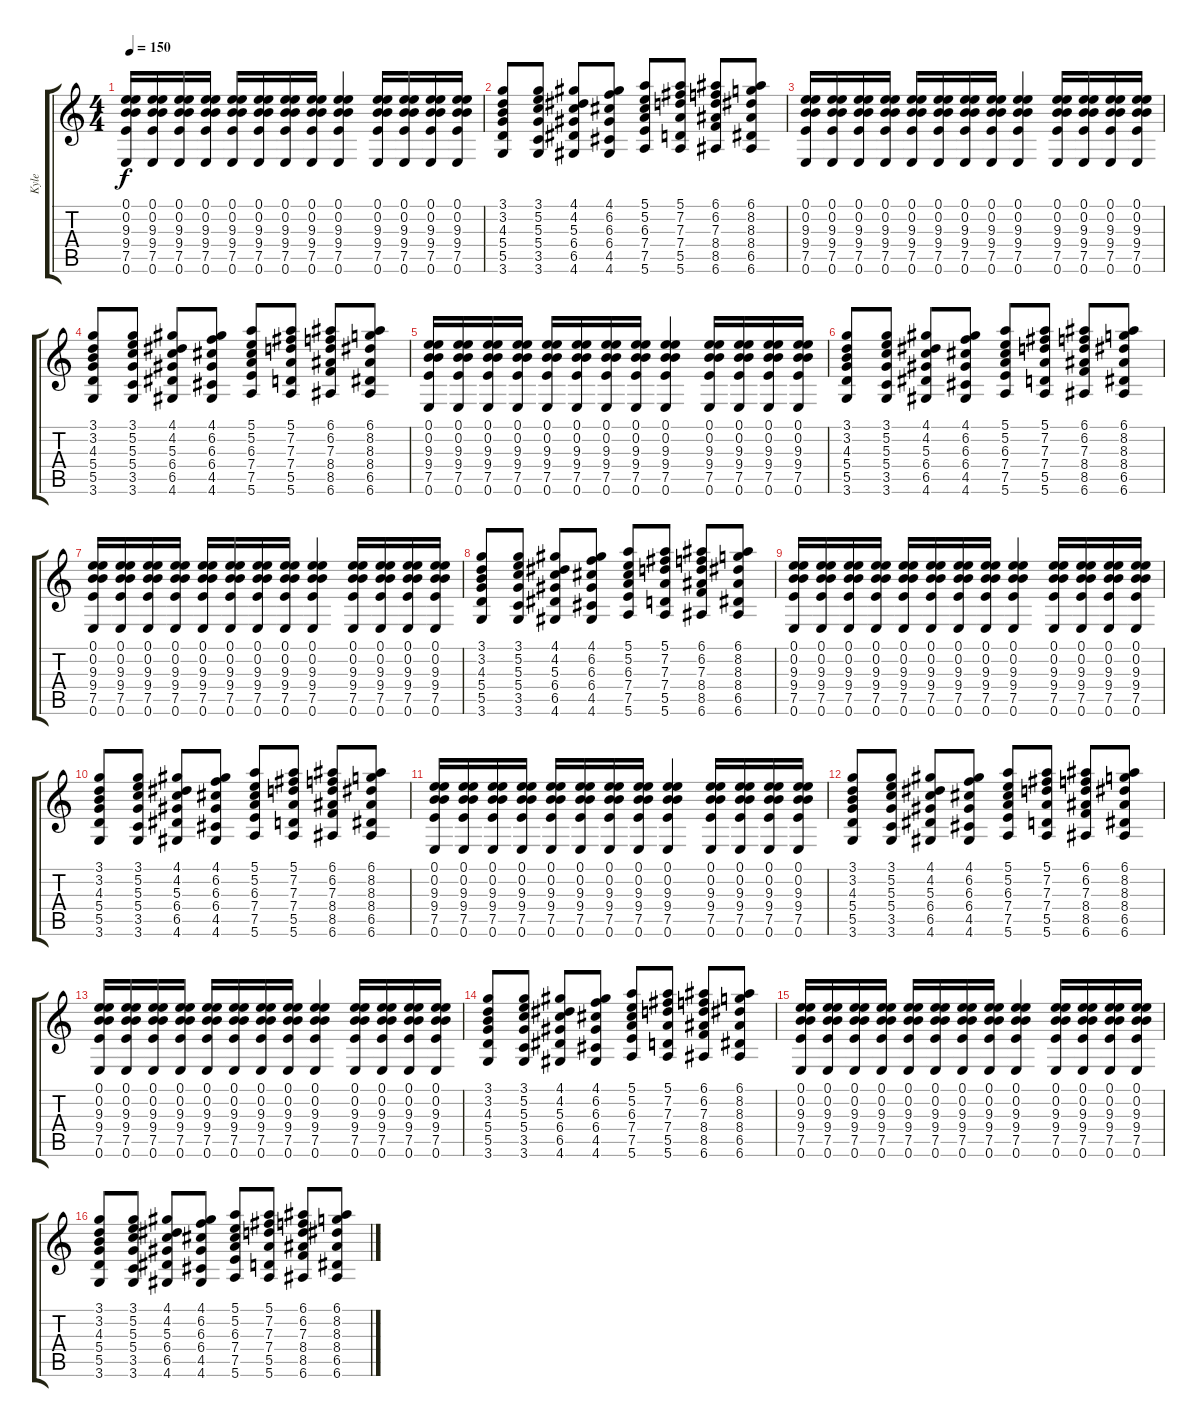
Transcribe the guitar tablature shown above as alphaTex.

\track ("Kyle" "Kyle") {instrument acousticguitarnylon}
\staff {score tabs}
\tuning (E4 B3 G3 D3 A2 E2) {hide}
\ts (4 4)
\tempo 150
\clef g2
\ks c
(0.1 0.2 9.3 9.4 7.5 0.6).16{dy f instrument acousticguitarnylon} (0.1 0.2 9.3 9.4 7.5 0.6).16 (0.1 0.2 9.3 9.4 7.5 0.6).16 (0.1 0.2 9.3 9.4 7.5 0.6).16 (0.1 0.2 9.3 9.4 7.5 0.6).16 (0.1 0.2 9.3 9.4 7.5 0.6).16 (0.1 0.2 9.3 9.4 7.5 0.6).16 (0.1 0.2 9.3 9.4 7.5 0.6).16 (0.1 0.2 9.3 9.4 7.5 0.6).4 (0.1 0.2 9.3 9.4 7.5 0.6).16 (0.1 0.2 9.3 9.4 7.5 0.6).16 (0.1 0.2 9.3 9.4 7.5 0.6).16 (0.1 0.2 9.3 9.4 7.5 0.6).16 |
(3.1 3.2 4.3 5.4 5.5 3.6).8 (3.1 5.2 5.3 5.4 3.5 3.6).8 (4.1 4.2 5.3 6.4 6.5 4.6).8 (4.1 6.2 6.3 6.4 4.5 4.6).8 (5.1 5.2 6.3 7.4 7.5 5.6).8 (5.1 7.2 7.3 7.4 5.5 5.6).8 (6.1 6.2 7.3 8.4 8.5 6.6).8 (6.1 8.2 8.3 8.4 6.5 6.6).8 |
(0.1 0.2 9.3 9.4 7.5 0.6).16 (0.1 0.2 9.3 9.4 7.5 0.6).16 (0.1 0.2 9.3 9.4 7.5 0.6).16 (0.1 0.2 9.3 9.4 7.5 0.6).16 (0.1 0.2 9.3 9.4 7.5 0.6).16 (0.1 0.2 9.3 9.4 7.5 0.6).16 (0.1 0.2 9.3 9.4 7.5 0.6).16 (0.1 0.2 9.3 9.4 7.5 0.6).16 (0.1 0.2 9.3 9.4 7.5 0.6).4 (0.1 0.2 9.3 9.4 7.5 0.6).16 (0.1 0.2 9.3 9.4 7.5 0.6).16 (0.1 0.2 9.3 9.4 7.5 0.6).16 (0.1 0.2 9.3 9.4 7.5 0.6).16 |
(3.1 3.2 4.3 5.4 5.5 3.6).8 (3.1 5.2 5.3 5.4 3.5 3.6).8 (4.1 4.2 5.3 6.4 6.5 4.6).8 (4.1 6.2 6.3 6.4 4.5 4.6).8 (5.1 5.2 6.3 7.4 7.5 5.6).8 (5.1 7.2 7.3 7.4 5.5 5.6).8 (6.1 6.2 7.3 8.4 8.5 6.6).8 (6.1 8.2 8.3 8.4 6.5 6.6).8 |
(0.1 0.2 9.3 9.4 7.5 0.6).16 (0.1 0.2 9.3 9.4 7.5 0.6).16 (0.1 0.2 9.3 9.4 7.5 0.6).16 (0.1 0.2 9.3 9.4 7.5 0.6).16 (0.1 0.2 9.3 9.4 7.5 0.6).16 (0.1 0.2 9.3 9.4 7.5 0.6).16 (0.1 0.2 9.3 9.4 7.5 0.6).16 (0.1 0.2 9.3 9.4 7.5 0.6).16 (0.1 0.2 9.3 9.4 7.5 0.6).4 (0.1 0.2 9.3 9.4 7.5 0.6).16 (0.1 0.2 9.3 9.4 7.5 0.6).16 (0.1 0.2 9.3 9.4 7.5 0.6).16 (0.1 0.2 9.3 9.4 7.5 0.6).16 |
(3.1 3.2 4.3 5.4 5.5 3.6).8 (3.1 5.2 5.3 5.4 3.5 3.6).8 (4.1 4.2 5.3 6.4 6.5 4.6).8 (4.1 6.2 6.3 6.4 4.5 4.6).8 (5.1 5.2 6.3 7.4 7.5 5.6).8 (5.1 7.2 7.3 7.4 5.5 5.6).8 (6.1 6.2 7.3 8.4 8.5 6.6).8 (6.1 8.2 8.3 8.4 6.5 6.6).8 |
(0.1 0.2 9.3 9.4 7.5 0.6).16 (0.1 0.2 9.3 9.4 7.5 0.6).16 (0.1 0.2 9.3 9.4 7.5 0.6).16 (0.1 0.2 9.3 9.4 7.5 0.6).16 (0.1 0.2 9.3 9.4 7.5 0.6).16 (0.1 0.2 9.3 9.4 7.5 0.6).16 (0.1 0.2 9.3 9.4 7.5 0.6).16 (0.1 0.2 9.3 9.4 7.5 0.6).16 (0.1 0.2 9.3 9.4 7.5 0.6).4 (0.1 0.2 9.3 9.4 7.5 0.6).16 (0.1 0.2 9.3 9.4 7.5 0.6).16 (0.1 0.2 9.3 9.4 7.5 0.6).16 (0.1 0.2 9.3 9.4 7.5 0.6).16 |
(3.1 3.2 4.3 5.4 5.5 3.6).8 (3.1 5.2 5.3 5.4 3.5 3.6).8 (4.1 4.2 5.3 6.4 6.5 4.6).8 (4.1 6.2 6.3 6.4 4.5 4.6).8 (5.1 5.2 6.3 7.4 7.5 5.6).8 (5.1 7.2 7.3 7.4 5.5 5.6).8 (6.1 6.2 7.3 8.4 8.5 6.6).8 (6.1 8.2 8.3 8.4 6.5 6.6).8 |
(0.1 0.2 9.3 9.4 7.5 0.6).16 (0.1 0.2 9.3 9.4 7.5 0.6).16 (0.1 0.2 9.3 9.4 7.5 0.6).16 (0.1 0.2 9.3 9.4 7.5 0.6).16 (0.1 0.2 9.3 9.4 7.5 0.6).16 (0.1 0.2 9.3 9.4 7.5 0.6).16 (0.1 0.2 9.3 9.4 7.5 0.6).16 (0.1 0.2 9.3 9.4 7.5 0.6).16 (0.1 0.2 9.3 9.4 7.5 0.6).4 (0.1 0.2 9.3 9.4 7.5 0.6).16 (0.1 0.2 9.3 9.4 7.5 0.6).16 (0.1 0.2 9.3 9.4 7.5 0.6).16 (0.1 0.2 9.3 9.4 7.5 0.6).16 |
(3.1 3.2 4.3 5.4 5.5 3.6).8 (3.1 5.2 5.3 5.4 3.5 3.6).8 (4.1 4.2 5.3 6.4 6.5 4.6).8 (4.1 6.2 6.3 6.4 4.5 4.6).8 (5.1 5.2 6.3 7.4 7.5 5.6).8 (5.1 7.2 7.3 7.4 5.5 5.6).8 (6.1 6.2 7.3 8.4 8.5 6.6).8 (6.1 8.2 8.3 8.4 6.5 6.6).8 |
(0.1 0.2 9.3 9.4 7.5 0.6).16 (0.1 0.2 9.3 9.4 7.5 0.6).16 (0.1 0.2 9.3 9.4 7.5 0.6).16 (0.1 0.2 9.3 9.4 7.5 0.6).16 (0.1 0.2 9.3 9.4 7.5 0.6).16 (0.1 0.2 9.3 9.4 7.5 0.6).16 (0.1 0.2 9.3 9.4 7.5 0.6).16 (0.1 0.2 9.3 9.4 7.5 0.6).16 (0.1 0.2 9.3 9.4 7.5 0.6).4 (0.1 0.2 9.3 9.4 7.5 0.6).16 (0.1 0.2 9.3 9.4 7.5 0.6).16 (0.1 0.2 9.3 9.4 7.5 0.6).16 (0.1 0.2 9.3 9.4 7.5 0.6).16 |
(3.1 3.2 4.3 5.4 5.5 3.6).8 (3.1 5.2 5.3 5.4 3.5 3.6).8 (4.1 4.2 5.3 6.4 6.5 4.6).8 (4.1 6.2 6.3 6.4 4.5 4.6).8 (5.1 5.2 6.3 7.4 7.5 5.6).8 (5.1 7.2 7.3 7.4 5.5 5.6).8 (6.1 6.2 7.3 8.4 8.5 6.6).8 (6.1 8.2 8.3 8.4 6.5 6.6).8 |
(0.1 0.2 9.3 9.4 7.5 0.6).16 (0.1 0.2 9.3 9.4 7.5 0.6).16 (0.1 0.2 9.3 9.4 7.5 0.6).16 (0.1 0.2 9.3 9.4 7.5 0.6).16 (0.1 0.2 9.3 9.4 7.5 0.6).16 (0.1 0.2 9.3 9.4 7.5 0.6).16 (0.1 0.2 9.3 9.4 7.5 0.6).16 (0.1 0.2 9.3 9.4 7.5 0.6).16 (0.1 0.2 9.3 9.4 7.5 0.6).4 (0.1 0.2 9.3 9.4 7.5 0.6).16 (0.1 0.2 9.3 9.4 7.5 0.6).16 (0.1 0.2 9.3 9.4 7.5 0.6).16 (0.1 0.2 9.3 9.4 7.5 0.6).16 |
(3.1 3.2 4.3 5.4 5.5 3.6).8 (3.1 5.2 5.3 5.4 3.5 3.6).8 (4.1 4.2 5.3 6.4 6.5 4.6).8 (4.1 6.2 6.3 6.4 4.5 4.6).8 (5.1 5.2 6.3 7.4 7.5 5.6).8 (5.1 7.2 7.3 7.4 5.5 5.6).8 (6.1 6.2 7.3 8.4 8.5 6.6).8 (6.1 8.2 8.3 8.4 6.5 6.6).8 |
(0.1 0.2 9.3 9.4 7.5 0.6).16 (0.1 0.2 9.3 9.4 7.5 0.6).16 (0.1 0.2 9.3 9.4 7.5 0.6).16 (0.1 0.2 9.3 9.4 7.5 0.6).16 (0.1 0.2 9.3 9.4 7.5 0.6).16 (0.1 0.2 9.3 9.4 7.5 0.6).16 (0.1 0.2 9.3 9.4 7.5 0.6).16 (0.1 0.2 9.3 9.4 7.5 0.6).16 (0.1 0.2 9.3 9.4 7.5 0.6).4 (0.1 0.2 9.3 9.4 7.5 0.6).16 (0.1 0.2 9.3 9.4 7.5 0.6).16 (0.1 0.2 9.3 9.4 7.5 0.6).16 (0.1 0.2 9.3 9.4 7.5 0.6).16 |
(3.1 3.2 4.3 5.4 5.5 3.6).8 (3.1 5.2 5.3 5.4 3.5 3.6).8 (4.1 4.2 5.3 6.4 6.5 4.6).8 (4.1 6.2 6.3 6.4 4.5 4.6).8 (5.1 5.2 6.3 7.4 7.5 5.6).8 (5.1 7.2 7.3 7.4 5.5 5.6).8 (6.1 6.2 7.3 8.4 8.5 6.6).8 (6.1 8.2 8.3 8.4 6.5 6.6).8
